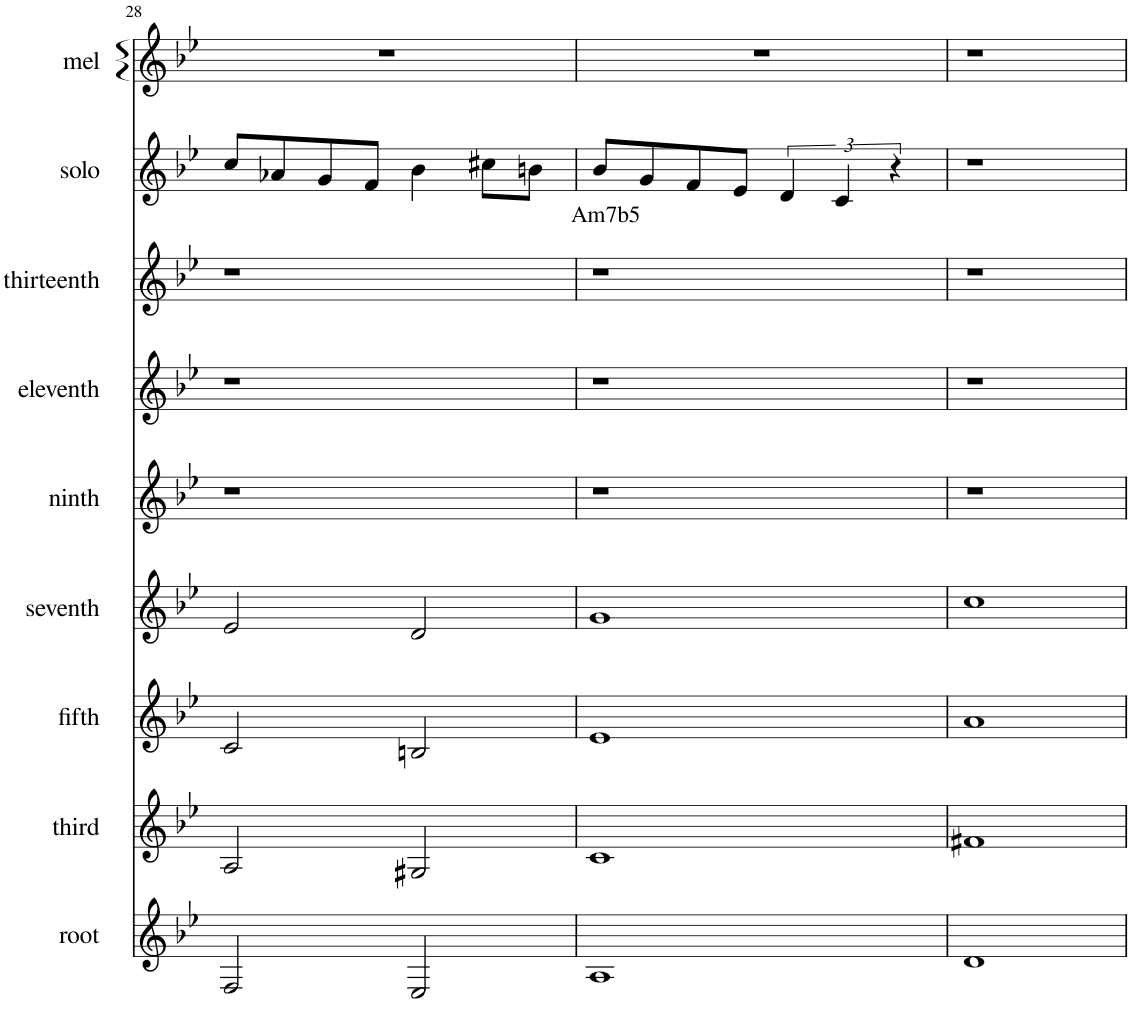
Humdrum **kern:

**kern	**kern	**kern	**kern	**kern	**kern	**kern	**kern	**text	**kern
*part9	*part8	*part7	*part6	*part5	*part4	*part3	*part2	*part2	*part1
*staff9	*staff8	*staff7	*staff6	*staff5	*staff4	*staff3	*staff2	*staff2	*staff1
*I"root	*I"third	*I"fifth	*I"seventh	*I"ninth	*I"eleventh	*I"thirteenth	*I"solo	*	*I"mel
*I'root	*I'third	*I'fifth	*I'seventh	*I'ninth	*I'eleventh	*I'thirteenth	*I'solo	*	*I'mel
!!LO:PB:g=z
*clefG2	*clefG2	*clefG2	*clefG2	*clefG2	*clefG2	*clefG2	*clefG2	*	*clefG2
*k[b-e-]	*k[b-e-]	*k[b-e-]	*k[b-e-]	*k[b-e-]	*k[b-e-]	*k[b-e-]	*k[b-e-]	*	*k[b-e-]
*M4/4	*M4/4	*M4/4	*M4/4	*M4/4	*M4/4	*M4/4	*M4/4	*	*M4/4
=28	=28	=28	=28	=28	=28	=28	=28	=28	=28
2F/	2A/	2c/	2e-/	1r	1r	1r	8cc/L	.	1r
.	.	.	.	.	.	.	8a-X/	.	.
.	.	.	.	.	.	.	8g/	.	.
.	.	.	.	.	.	.	8f/J	.	.
2E-/	2G#X/	2Bn/	2d/	.	.	.	4b-\	.	.
.	.	.	.	.	.	.	8cc#X\L	.	.
.	.	.	.	.	.	.	8bn\J	.	.
=29	=29	=29	=29	=29	=29	=29	=29	=29	=29
!	!	!	!	!	!	!	!	!LO:LY:b	!
1A	1c	1e-	1g	1r	1r	1r	8b-/L	Am7b5	1r
.	.	.	.	.	.	.	8g/	.	.
.	.	.	.	.	.	.	8f/	.	.
.	.	.	.	.	.	.	8e-/J	.	.
.	.	.	.	.	.	.	6d/	.	.
.	.	.	.	.	.	.	6c/	.	.
.	.	.	.	.	.	.	6r	.	.
=30	=30	=30	=30	=30	=30	=30	=30	=30	=30
1d	1f#X	1a	1cc	1r	1r	1r	1r	.	1r
=	=	=	=	=	=	=	=	=	=
*-	*-	*-	*-	*-	*-	*-	*-	*-	*-
